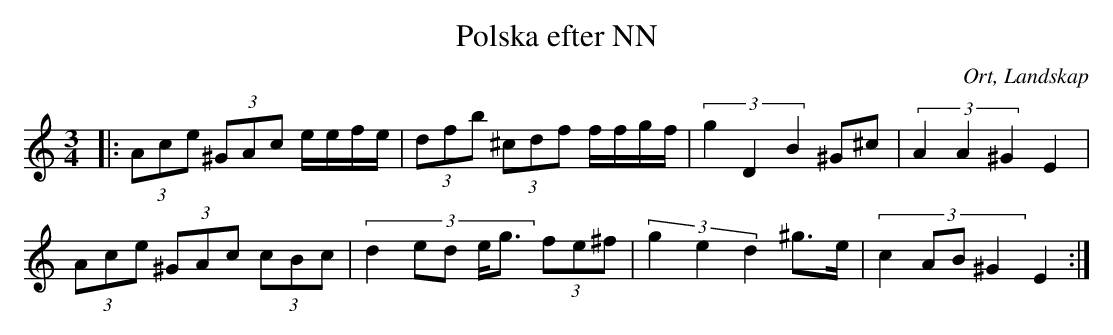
X:1
T:Polska efter NN
O:Ort, Landskap
M:3/4
L:1/8
K:C
|: (3 Ace (3^GAc e/e/f/e/| (3 dfb (3^cdf f/f/g/f/|(3:2:3 g2 D2 B2 ^G^c|(3:2:3 A2 A2 ^G2 E2|
(3 Ace (3^GAc (3cBc| (3:2:5 d2 ed e<g (3fe^f|(3:2:3 g2 e2 d2 ^g>e|(3:2:4 c2 AB ^G2 E2:|
